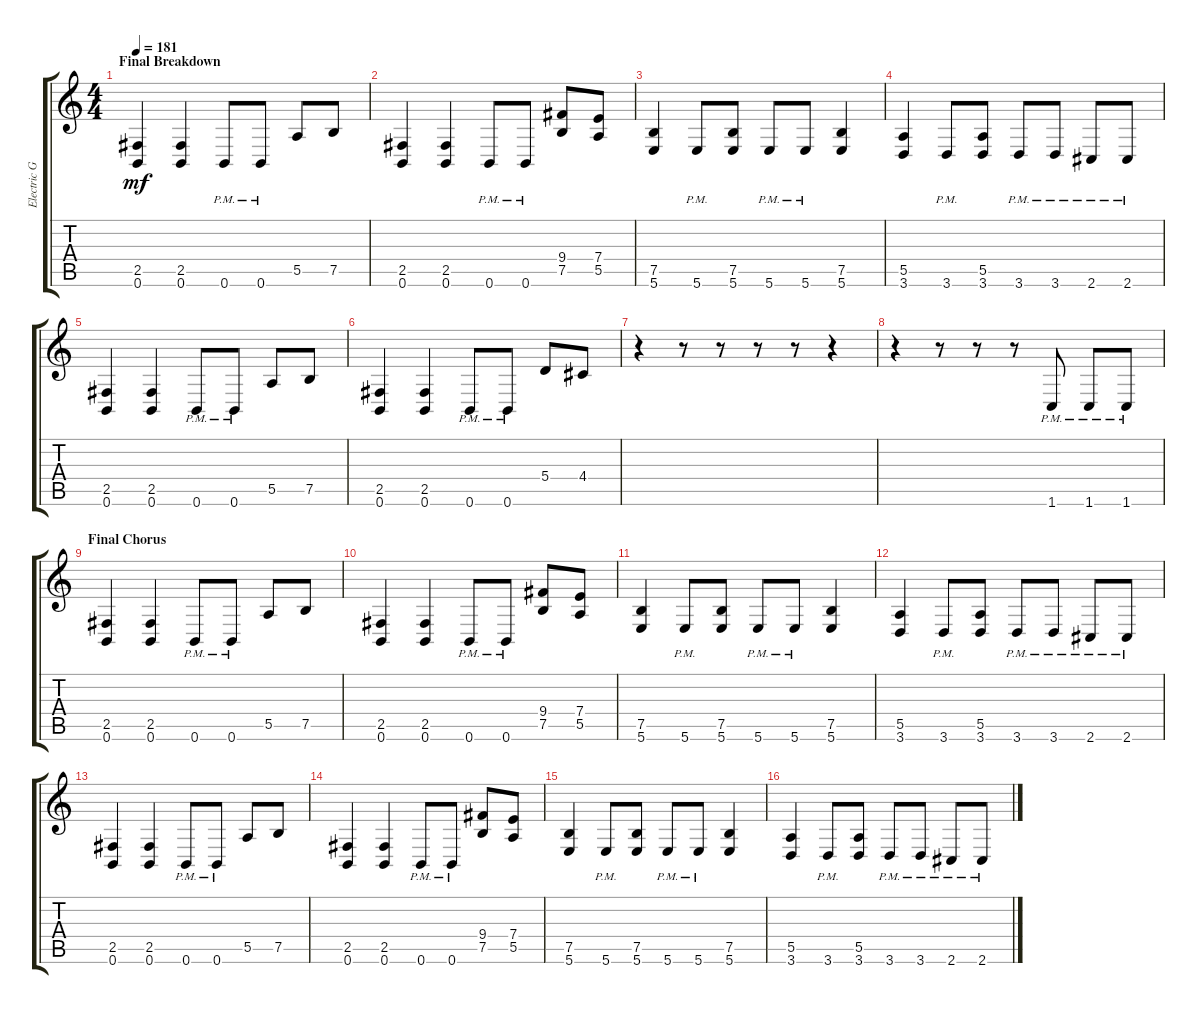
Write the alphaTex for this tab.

\track ("Electric Guitar" "Electric G") {instrument distortionguitar}
\staff {score tabs}
\tuning (B3 Gb3 D3 A2 E2 B1) {hide}
\ts (4 4)
\section ("" "Final Breakdown")
\tempo 181
\clef g2
\ks c
(2.5 0.6).4{dy mf} (2.5 0.6).4 0.6{pm}.8 0.6{pm}.8 5.5.8 7.5.8 |
(2.5 0.6).4 (2.5 0.6).4 0.6{pm}.8 0.6{pm}.8 (9.4 7.5).8 (7.4 5.5).8 |
(7.5 5.6).4 5.6{pm}.8 (7.5 5.6).8 5.6{pm}.8 5.6{pm}.8 (7.5 5.6).4 |
(5.5 3.6).4 3.6{pm}.8 (5.5 3.6).8 3.6{pm}.8 3.6{pm}.8 2.6{pm}.8 2.6{pm}.8 |
(2.5 0.6).4 (2.5 0.6).4 0.6{pm}.8 0.6{pm}.8 5.5.8 7.5.8 |
(2.5 0.6).4 (2.5 0.6).4 0.6{pm}.8 0.6{pm}.8 5.4.8 4.4.8 |
r.4 r.8 r.8 r.8 r.8 r.4 |
r.4 r.8 r.8 r.8 1.6{pm}.8 1.6{pm}.8 1.6{pm}.8 |
\section ("" "Final Chorus")
(2.5 0.6).4 (2.5 0.6).4 0.6{pm}.8 0.6{pm}.8 5.5.8 7.5.8 |
(2.5 0.6).4 (2.5 0.6).4 0.6{pm}.8 0.6{pm}.8 (9.4 7.5).8 (7.4 5.5).8 |
(7.5 5.6).4 5.6{pm}.8 (7.5 5.6).8 5.6{pm}.8 5.6{pm}.8 (7.5 5.6).4 |
(5.5 3.6).4 3.6{pm}.8 (5.5 3.6).8 3.6{pm}.8 3.6{pm}.8 2.6{pm}.8 2.6{pm}.8 |
(2.5 0.6).4 (2.5 0.6).4 0.6{pm}.8 0.6{pm}.8 5.5.8 7.5.8 |
(2.5 0.6).4 (2.5 0.6).4 0.6{pm}.8 0.6{pm}.8 (9.4 7.5).8 (7.4 5.5).8 |
(7.5 5.6).4 5.6{pm}.8 (7.5 5.6).8 5.6{pm}.8 5.6{pm}.8 (7.5 5.6).4 |
(5.5 3.6).4 3.6{pm}.8 (5.5 3.6).8 3.6{pm}.8 3.6{pm}.8 2.6{pm}.8 2.6{pm}.8
